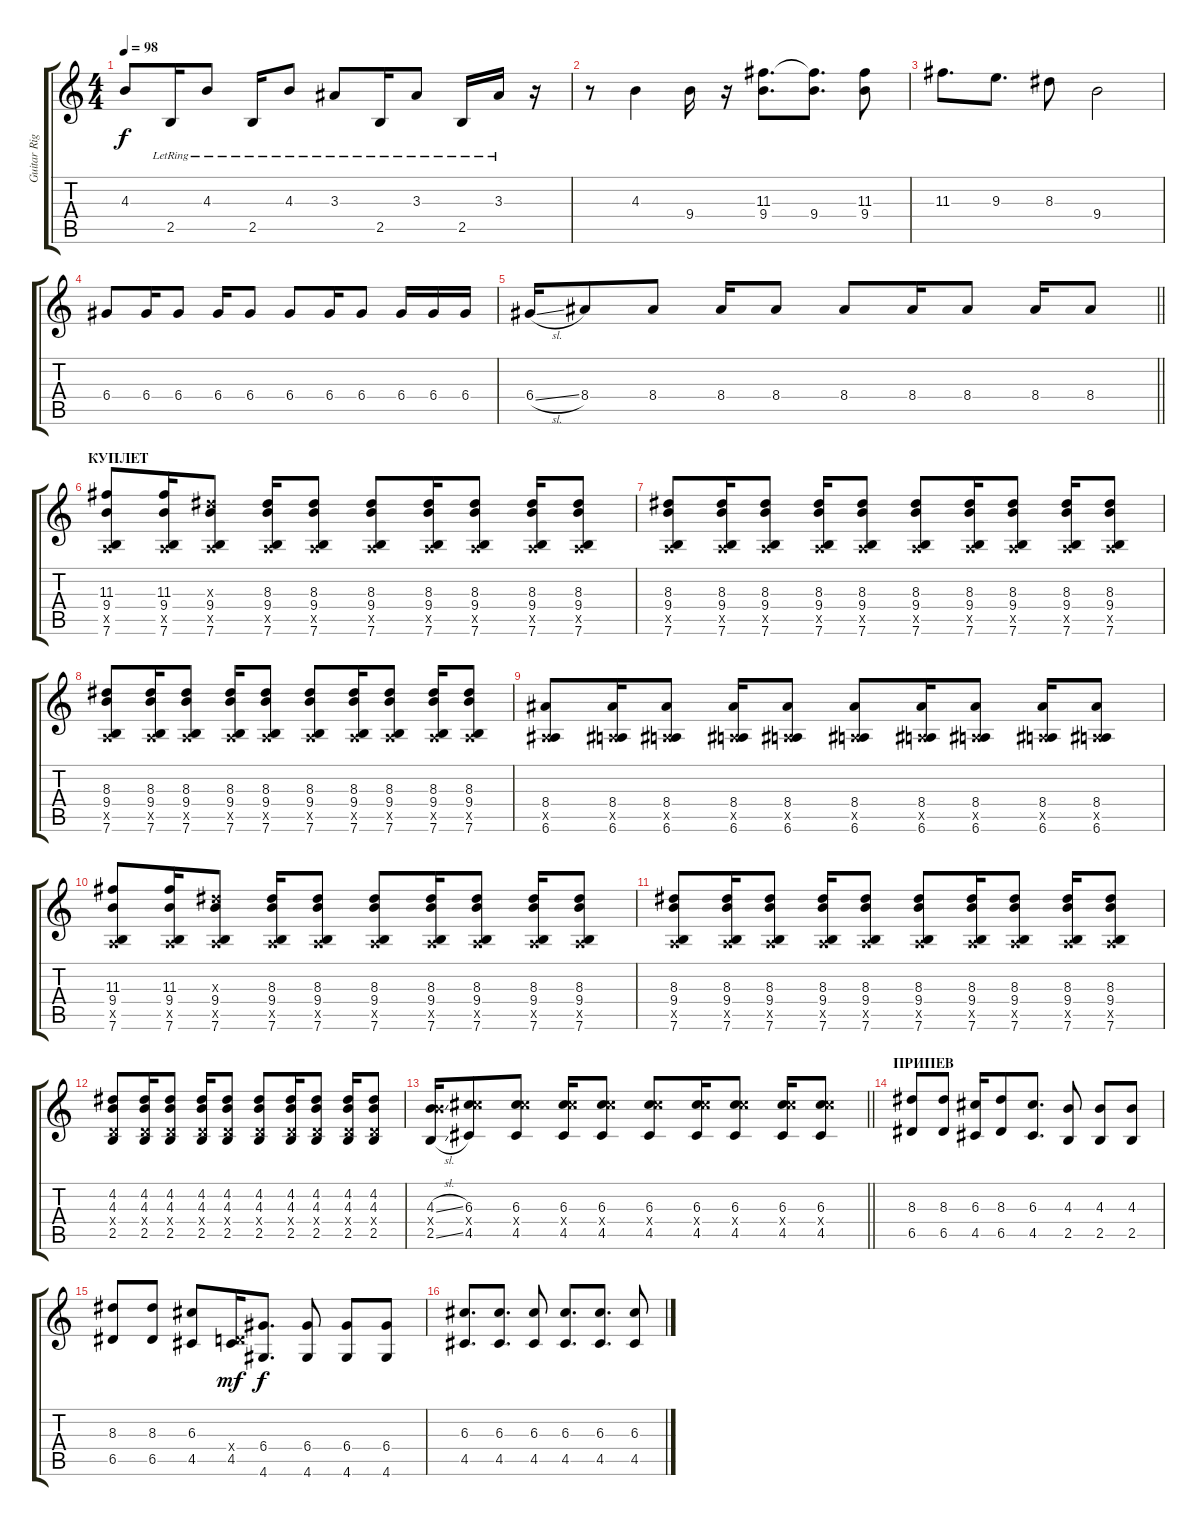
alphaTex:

\track ("Guitar Right" "Guitar Rig") {instrument distortionguitar}
\staff {score tabs}
\tuning (E4 B3 G3 D3 A2 E2) {hide}
\ts (4 4)
\tempo 98
\clef g2
\ks c
4.3.8{dy f} 2.5{lr}.16 4.3{lr}.8 2.5{lr}.16 4.3{lr}.8 3.3{lr}.8 2.5{lr}.16 3.3{lr}.8 2.5{lr}.16 3.3{lr}.16 r.16 |
r.8 4.3.4 9.4.16 r.16 (11.3 9.4).8{d} (11.3{t} 9.4).8{d} (11.3 9.4).8 |
11.3.8{d} 9.3.8{d} 8.3.8 9.4.2 |
6.4.8 6.4.16 6.4.8 6.4.16 6.4.8 6.4.8 6.4.16 6.4.8 6.4.16 6.4.16 6.4.16 |
\barLineRight lightlight
6.4{sl}.16 8.4.8 8.4.8 8.4.16 8.4.8 8.4.8 8.4.16 8.4.8 8.4.16 8.4.8 |
\section ("" "КУПЛЕТ")
(11.3 9.4 0.5{x} 7.6).8 (11.3 9.4 0.5{x} 7.6).16 (8.3{x} 9.4 0.5{x} 7.6).8 (8.3 9.4 0.5{x} 7.6).16 (8.3 9.4 0.5{x} 7.6).8 (8.3 9.4 0.5{x} 7.6).8 (8.3 9.4 0.5{x} 7.6).16 (8.3 9.4 0.5{x} 7.6).8 (8.3 9.4 0.5{x} 7.6).16 (8.3 9.4 0.5{x} 7.6).8 |
(8.3 9.4 0.5{x} 7.6).8 (8.3 9.4 0.5{x} 7.6).16 (8.3 9.4 0.5{x} 7.6).8 (8.3 9.4 0.5{x} 7.6).16 (8.3 9.4 0.5{x} 7.6).8 (8.3 9.4 0.5{x} 7.6).8 (8.3 9.4 0.5{x} 7.6).16 (8.3 9.4 0.5{x} 7.6).8 (8.3 9.4 0.5{x} 7.6).16 (8.3 9.4 0.5{x} 7.6).8 |
(8.3 9.4 0.5{x} 7.6).8 (8.3 9.4 0.5{x} 7.6).16 (8.3 9.4 0.5{x} 7.6).8 (8.3 9.4 0.5{x} 7.6).16 (8.3 9.4 0.5{x} 7.6).8 (8.3 9.4 0.5{x} 7.6).8 (8.3 9.4 0.5{x} 7.6).16 (8.3 9.4 0.5{x} 7.6).8 (8.3 9.4 0.5{x} 7.6).16 (8.3 9.4 0.5{x} 7.6).8 |
(8.4 0.5{x} 6.6).8 (8.4 0.5{x} 6.6).16 (8.4 0.5{x} 6.6).8 (8.4 0.5{x} 6.6).16 (8.4 0.5{x} 6.6).8 (8.4 0.5{x} 6.6).8 (8.4 0.5{x} 6.6).16 (8.4 0.5{x} 6.6).8 (8.4 0.5{x} 6.6).16 (8.4 0.5{x} 6.6).8 |
(11.3 9.4 0.5{x} 7.6).8 (11.3 9.4 0.5{x} 7.6).16 (8.3{x} 9.4 0.5{x} 7.6).8 (8.3 9.4 0.5{x} 7.6).16 (8.3 9.4 0.5{x} 7.6).8 (8.3 9.4 0.5{x} 7.6).8 (8.3 9.4 0.5{x} 7.6).16 (8.3 9.4 0.5{x} 7.6).8 (8.3 9.4 0.5{x} 7.6).16 (8.3 9.4 0.5{x} 7.6).8 |
(8.3 9.4 0.5{x} 7.6).8 (8.3 9.4 0.5{x} 7.6).16 (8.3 9.4 0.5{x} 7.6).8 (8.3 9.4 0.5{x} 7.6).16 (8.3 9.4 0.5{x} 7.6).8 (8.3 9.4 0.5{x} 7.6).8 (8.3 9.4 0.5{x} 7.6).16 (8.3 9.4 0.5{x} 7.6).8 (8.3 9.4 0.5{x} 7.6).16 (8.3 9.4 0.5{x} 7.6).8 |
(4.2 4.3 0.4{x} 2.5).8 (4.2 4.3 0.4{x} 2.5).16 (4.2 4.3 0.4{x} 2.5).8 (4.2 4.3 0.4{x} 2.5).16 (4.2 4.3 0.4{x} 2.5).8 (4.2 4.3 0.4{x} 2.5).8 (4.2 4.3 0.4{x} 2.5).16 (4.2 4.3 0.4{x} 2.5).8 (4.2 4.3 0.4{x} 2.5).16 (4.2 4.3 0.4{x} 2.5).8 |
\barLineRight lightlight
(4.3{sl} 9.4{x} 2.5{sl}).16 (6.3 11.4{x} 4.5).8 (6.3 11.4{x} 4.5).8 (6.3 11.4{x} 4.5).16 (6.3 11.4{x} 4.5).8 (6.3 11.4{x} 4.5).8 (6.3 11.4{x} 4.5).16 (6.3 11.4{x} 4.5).8 (6.3 11.4{x} 4.5).16 (6.3 11.4{x} 4.5).8 |
\section ("" "ПРИПЕВ")
(8.3 6.5).8 (8.3 6.5).8 (6.3 4.5).16 (8.3 6.5).8 (6.3 4.5).8{d} (4.3 2.5).8 (4.3 2.5).8 (4.3 2.5).8 |
(8.3 6.5).8 (8.3 6.5).8 (6.3 4.5).8 (0.4{x} 4.5).16{dy mf} (6.4 4.6).8{d dy f} (6.4 4.6).8 (6.4 4.6).8 (6.4 4.6).8 |
(6.3 4.5).8{d} (6.3 4.5).8{d} (6.3 4.5).8 (6.3 4.5).8{d} (6.3 4.5).8{d} (6.3 4.5).8
